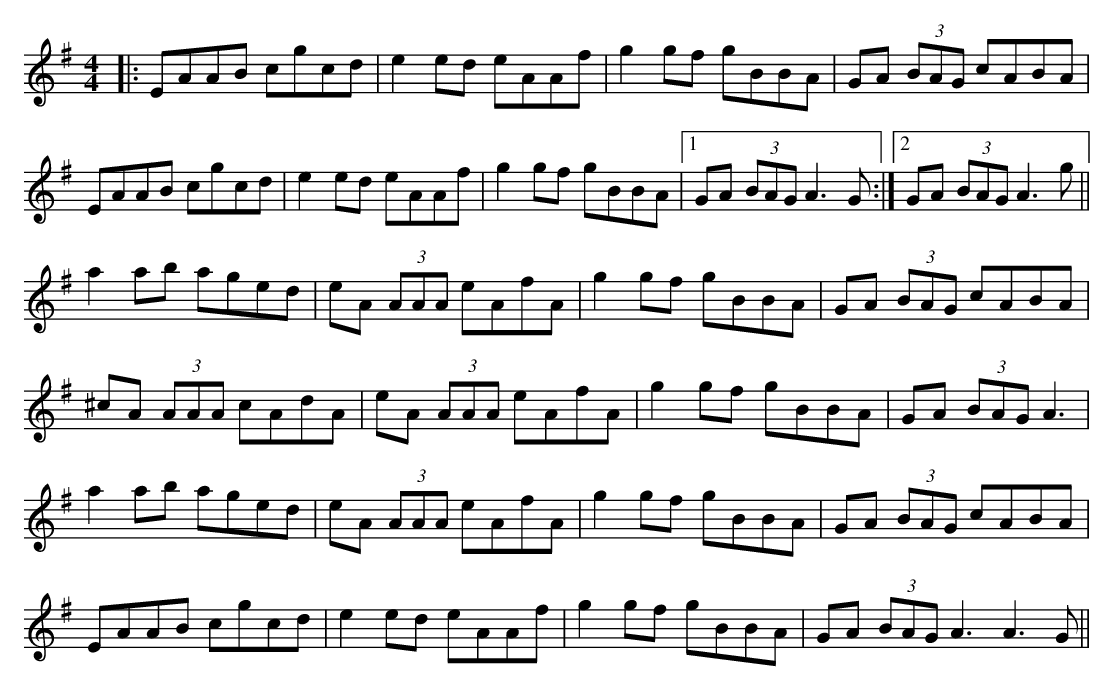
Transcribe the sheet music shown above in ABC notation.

X:1
M:4/4
K:Ador
|:EAAB cgcd|e2 ed eAAf|g2 gf gBBA|GA (3BAG cABA|
EAAB cgcd|e2 ed eAAf|g2 gf gBBA|1 GA (3BAG A3 G:|2 GA (3BAG A3 g||
a2 ab aged|eA (3AAA eAfA|g2 gf gBBA|GA (3BAG cABA|
^cA (3AAA cAdA|eA (3AAA eAfA|g2 gf gBBA|GA (3BAG A3|
a2 ab aged|eA (3AAA eAfA|g2 gf gBBA|GA (3BAG cABA|
EAAB cgcd|e2 ed eAAf|g2 gf gBBA|GA (3BAG A3 A3 G||
